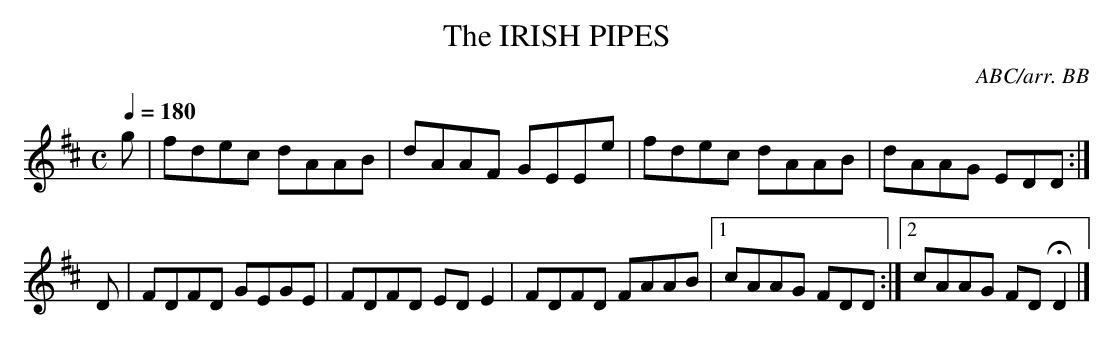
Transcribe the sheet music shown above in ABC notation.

X:1
T:IRISH PIPES, The
C:ABC/arr. BB
Q:1/4=180
L:1/8
M:C
K:D
g|fdec dAAB|dAAF GEEe|fdec dAAB|dAAG EDD :|
D|FDFD GEGE|FDFD EDE2|FDFD FAAB|1 cAAG FDD :|\
[2 cAAG FDHD2|]
